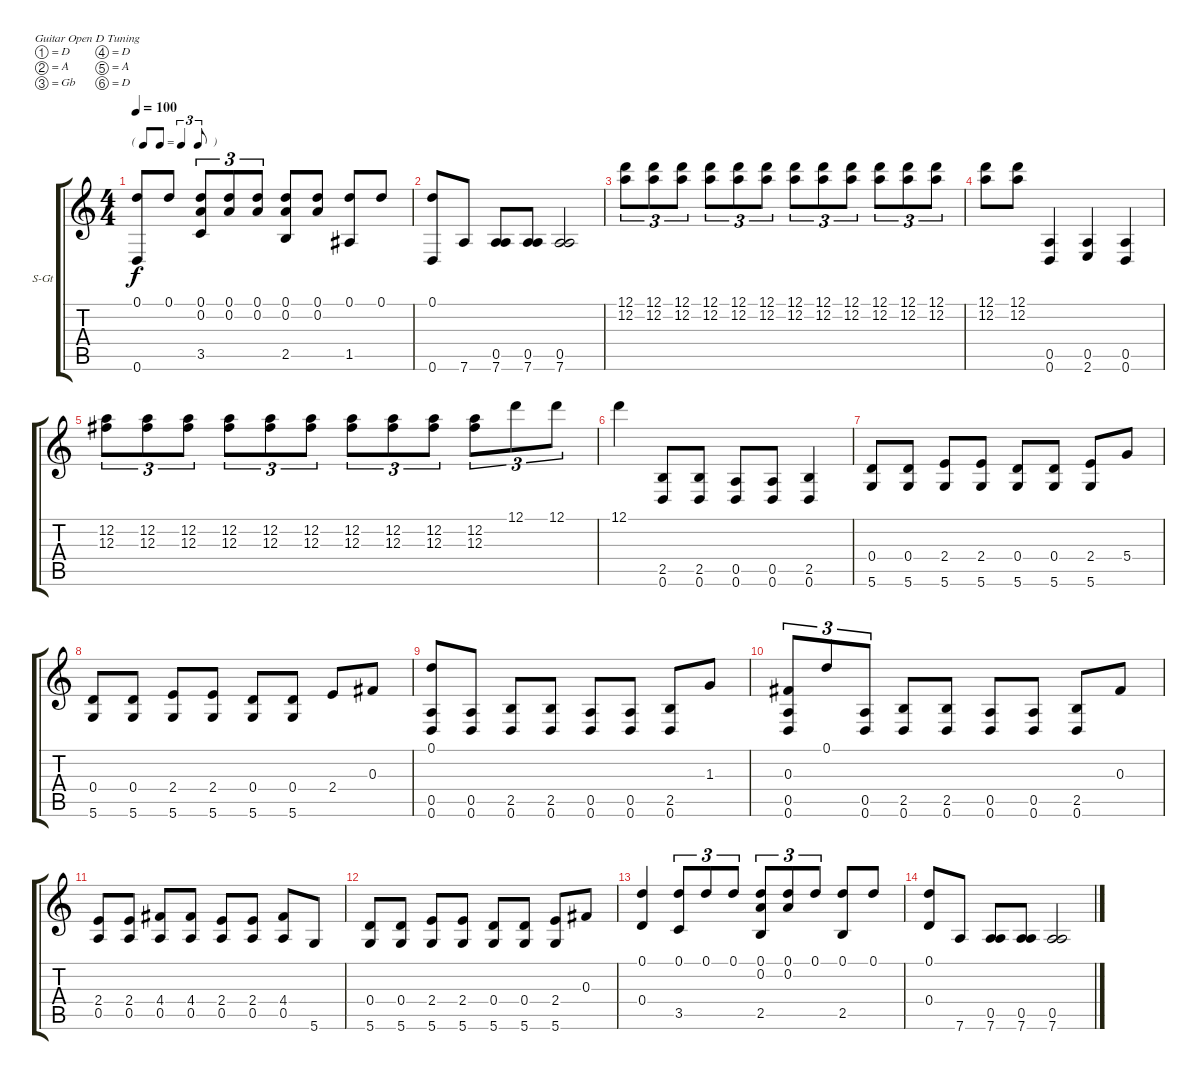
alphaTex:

\bracketExtendMode groupsimilarinstruments
\firstSystemTrackNameOrientation horizontal
\otherSystemsTrackNameOrientation horizontal
\track ("" "S-Gt") {instrument acousticguitarsteel}
\staff {score tabs}
\tuning (D4 A3 Gb3 D3 A2 D2)
\ts (4 4)
\tf triplet8th
\tempo 100
\clef g2
\ks c
(0.1 0.6).8{dy f} 0.1.8 (0.1 0.2 3.5).8{tu (3 2)} (0.1 0.2).8{tu (3 2)} (0.1 0.2).8{tu (3 2)} (0.1 0.2 2.5).8 (0.1 0.2).8 (0.1 1.5).8 0.1.8 |
(0.1 0.6).8 7.6.8 (0.5 7.6).8 (0.5 7.6).8 (0.5 7.6).2 |
(12.1 12.2).8{tu (3 2)} (12.1 12.2).8{tu (3 2)} (12.1 12.2).8{tu (3 2)} (12.1 12.2).8{tu (3 2)} (12.1 12.2).8{tu (3 2)} (12.1 12.2).8{tu (3 2)} (12.1 12.2).8{tu (3 2)} (12.1 12.2).8{tu (3 2)} (12.1 12.2).8{tu (3 2)} (12.1 12.2).8{tu (3 2)} (12.1 12.2).8{tu (3 2)} (12.1 12.2).8{tu (3 2)} |
(12.1 12.2).8 (12.1 12.2).8 (0.5 0.6).4 (0.5 2.6).4 (0.5 0.6).4 |
(12.2 12.3).8{tu (3 2)} (12.2 12.3).8{tu (3 2)} (12.2 12.3).8{tu (3 2)} (12.2 12.3).8{tu (3 2)} (12.2 12.3).8{tu (3 2)} (12.2 12.3).8{tu (3 2)} (12.2 12.3).8{tu (3 2)} (12.2 12.3).8{tu (3 2)} (12.2 12.3).8{tu (3 2)} (12.2 12.3).8{tu (3 2)} 12.1.8{tu (3 2)} 12.1.8{tu (3 2)} |
12.1.4 (2.5 0.6).8 (2.5 0.6).8 (0.5 0.6).8 (0.5 0.6).8 (2.5 0.6).4 |
(0.4 5.6).8 (0.4 5.6).8 (2.4 5.6).8 (2.4 5.6).8 (0.4 5.6).8 (0.4 5.6).8 (2.4 5.6).8 5.4.8 |
(0.4 5.6).8 (0.4 5.6).8 (2.4 5.6).8 (2.4 5.6).8 (0.4 5.6).8 (0.4 5.6).8 2.4.8 0.3.8 |
(0.1 0.5 0.6).8 (0.5 0.6).8 (2.5 0.6).8 (2.5 0.6).8 (0.5 0.6).8 (0.5 0.6).8 (2.5 0.6).8 1.3.8 |
(0.3 0.5 0.6).8{tu (3 2)} 0.1.8{tu (3 2)} (0.5 0.6).8{tu (3 2)} (2.5 0.6).8 (2.5 0.6).8 (0.5 0.6).8 (0.5 0.6).8 (2.5 0.6).8 0.3.8 |
(2.4 0.5).8 (2.4 0.5).8 (4.4 0.5).8 (4.4 0.5).8 (2.4 0.5).8 (2.4 0.5).8 (4.4 0.5).8 5.6.8 |
(0.4 5.6).8 (0.4 5.6).8 (2.4 5.6).8 (2.4 5.6).8 (0.4 5.6).8 (0.4 5.6).8 (2.4 5.6).8 0.3.8 |
(0.1 0.4).4 (0.1 3.5).8{tu (3 2)} 0.1.8{tu (3 2)} 0.1.8{tu (3 2)} (0.1 0.2 2.5).8{tu (3 2)} (0.1 0.2).8{tu (3 2)} 0.1.8{tu (3 2)} (0.1 2.5).8 0.1.8 |
(0.1 0.4).8 7.6.8 (0.5 7.6).8 (0.5 7.6).8 (0.5 7.6).2
